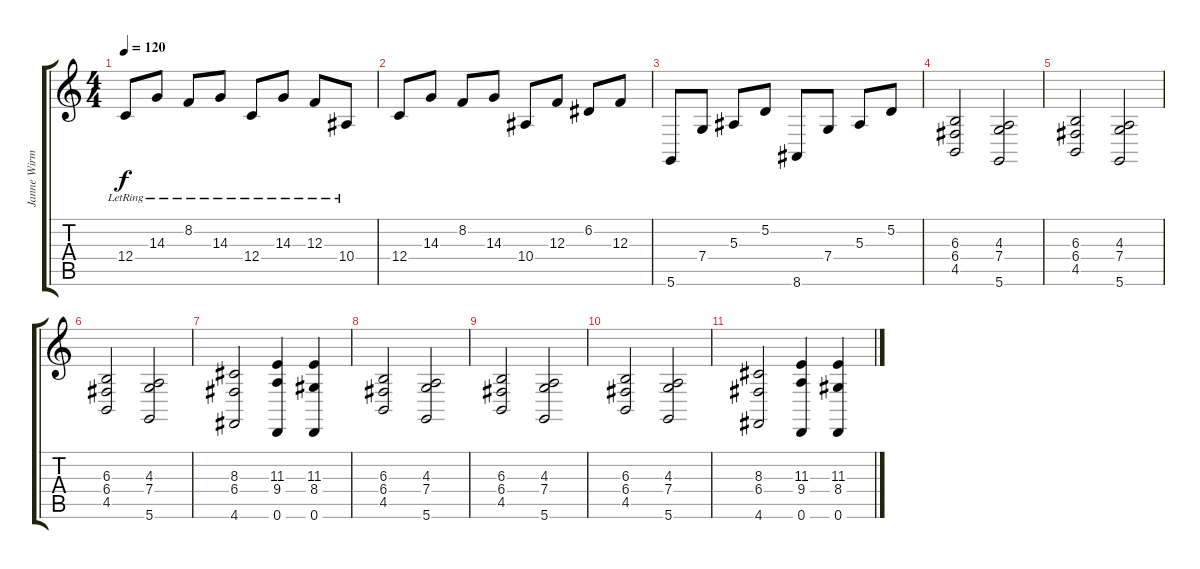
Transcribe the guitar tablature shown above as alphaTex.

\track ("Janne Wirman" "Janne Wirm") {instrument brightacousticpiano}
\staff {score tabs}
\tuning (D4 A3 F3 C3 G2 D2) {hide}
\ts (4 4)
\tempo 120
\clef g2
\ks c
12.4{lr}.8{dy f} 14.3{lr}.8 8.2{lr}.8 14.3{lr}.8 12.4{lr}.8 14.3{lr}.8 12.3{lr}.8 10.4{lr}.8 |
12.4.8 14.3.8 8.2.8 14.3.8 10.4.8 12.3.8 6.2.8 12.3.8 |
5.6.8 7.4.8 5.3.8 5.2.8 8.6.8 7.4.8 5.3.8 5.2.8 |
(6.3 6.4 4.5).2{instrument choiraahs} (4.3 7.4 5.6).2 |
(6.3 6.4 4.5).2 (4.3 7.4 5.6).2 |
(6.3 6.4 4.5).2 (4.3 7.4 5.6).2 |
(8.3 6.4 4.6).2 (11.3 9.4 0.6).4 (11.3 8.4 0.6).4 |
(6.3 6.4 4.5).2 (4.3 7.4 5.6).2 |
(6.3 6.4 4.5).2 (4.3 7.4 5.6).2 |
(6.3 6.4 4.5).2 (4.3 7.4 5.6).2 |
(8.3 6.4 4.6).2 (11.3 9.4 0.6).4 (11.3 8.4 0.6).4
